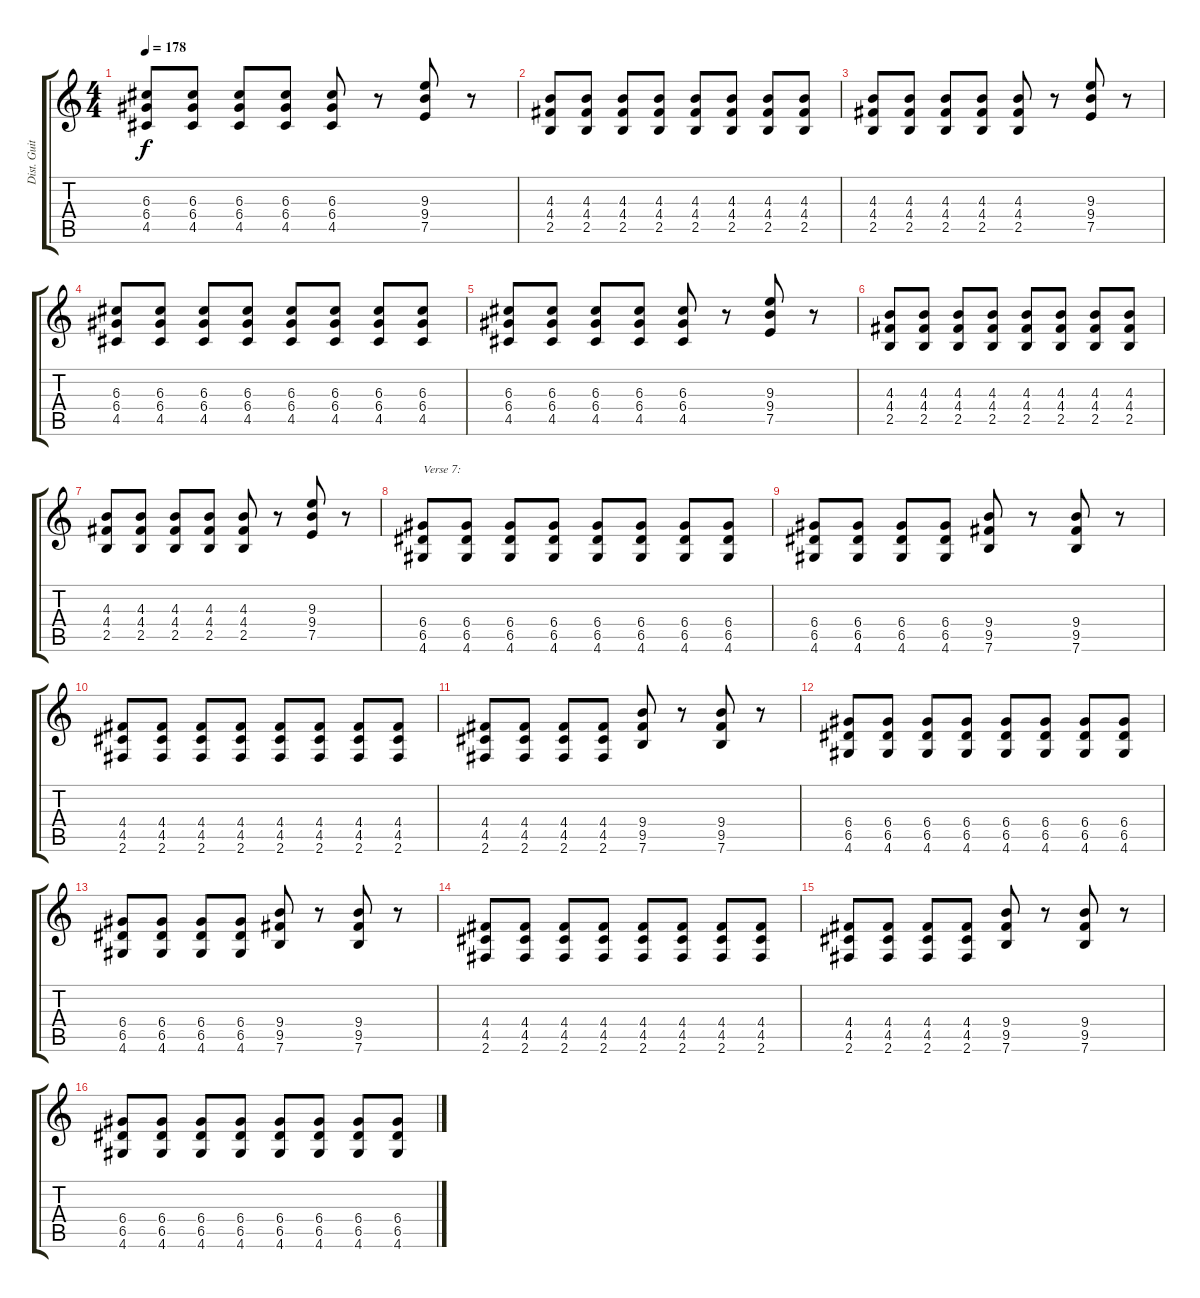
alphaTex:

\track ("Dist. Guitar 2" "Dist. Guit") {mute instrument distortionguitar}
\staff {score tabs}
\tuning (E4 B3 G3 D3 A2 E2) {hide}
\ts (4 4)
\tempo 178
\clef g2
\ks c
(6.3 6.4 4.5).8{dy f} (6.3 6.4 4.5).8 (6.3 6.4 4.5).8 (6.3 6.4 4.5).8 (6.3 6.4 4.5).8 r.8 (9.3 9.4 7.5).8 r.8 |
(4.3 4.4 2.5).8 (4.3 4.4 2.5).8 (4.3 4.4 2.5).8 (4.3 4.4 2.5).8 (4.3 4.4 2.5).8 (4.3 4.4 2.5).8 (4.3 4.4 2.5).8 (4.3 4.4 2.5).8 |
(4.3 4.4 2.5).8 (4.3 4.4 2.5).8 (4.3 4.4 2.5).8 (4.3 4.4 2.5).8 (4.3 4.4 2.5).8 r.8 (9.3 9.4 7.5).8 r.8 |
(6.3 6.4 4.5).8 (6.3 6.4 4.5).8 (6.3 6.4 4.5).8 (6.3 6.4 4.5).8 (6.3 6.4 4.5).8 (6.3 6.4 4.5).8 (6.3 6.4 4.5).8 (6.3 6.4 4.5).8 |
(6.3 6.4 4.5).8 (6.3 6.4 4.5).8 (6.3 6.4 4.5).8 (6.3 6.4 4.5).8 (6.3 6.4 4.5).8 r.8 (9.3 9.4 7.5).8 r.8 |
(4.3 4.4 2.5).8 (4.3 4.4 2.5).8 (4.3 4.4 2.5).8 (4.3 4.4 2.5).8 (4.3 4.4 2.5).8 (4.3 4.4 2.5).8 (4.3 4.4 2.5).8 (4.3 4.4 2.5).8 |
(4.3 4.4 2.5).8 (4.3 4.4 2.5).8 (4.3 4.4 2.5).8 (4.3 4.4 2.5).8 (4.3 4.4 2.5).8 r.8 (9.3 9.4 7.5).8 r.8 |
(6.4 6.5 4.6).8{txt "Verse 7:" volume 10 instrument distortionguitar} (6.4 6.5 4.6).8 (6.4 6.5 4.6).8 (6.4 6.5 4.6).8 (6.4 6.5 4.6).8 (6.4 6.5 4.6).8 (6.4 6.5 4.6).8 (6.4 6.5 4.6).8 |
(6.4 6.5 4.6).8 (6.4 6.5 4.6).8 (6.4 6.5 4.6).8 (6.4 6.5 4.6).8 (9.4 9.5 7.6).8 r.8 (9.4 9.5 7.6).8 r.8 |
(4.4 4.5 2.6).8 (4.4 4.5 2.6).8 (4.4 4.5 2.6).8 (4.4 4.5 2.6).8 (4.4 4.5 2.6).8 (4.4 4.5 2.6).8 (4.4 4.5 2.6).8 (4.4 4.5 2.6).8 |
(4.4 4.5 2.6).8 (4.4 4.5 2.6).8 (4.4 4.5 2.6).8 (4.4 4.5 2.6).8 (9.4 9.5 7.6).8 r.8 (9.4 9.5 7.6).8 r.8 |
(6.4 6.5 4.6).8 (6.4 6.5 4.6).8 (6.4 6.5 4.6).8 (6.4 6.5 4.6).8 (6.4 6.5 4.6).8 (6.4 6.5 4.6).8 (6.4 6.5 4.6).8 (6.4 6.5 4.6).8 |
(6.4 6.5 4.6).8 (6.4 6.5 4.6).8 (6.4 6.5 4.6).8 (6.4 6.5 4.6).8 (9.4 9.5 7.6).8 r.8 (9.4 9.5 7.6).8 r.8 |
(4.4 4.5 2.6).8 (4.4 4.5 2.6).8 (4.4 4.5 2.6).8 (4.4 4.5 2.6).8 (4.4 4.5 2.6).8 (4.4 4.5 2.6).8 (4.4 4.5 2.6).8 (4.4 4.5 2.6).8 |
(4.4 4.5 2.6).8 (4.4 4.5 2.6).8 (4.4 4.5 2.6).8 (4.4 4.5 2.6).8 (9.4 9.5 7.6).8 r.8 (9.4 9.5 7.6).8 r.8 |
(6.4 6.5 4.6).8 (6.4 6.5 4.6).8 (6.4 6.5 4.6).8 (6.4 6.5 4.6).8 (6.4 6.5 4.6).8 (6.4 6.5 4.6).8 (6.4 6.5 4.6).8 (6.4 6.5 4.6).8
